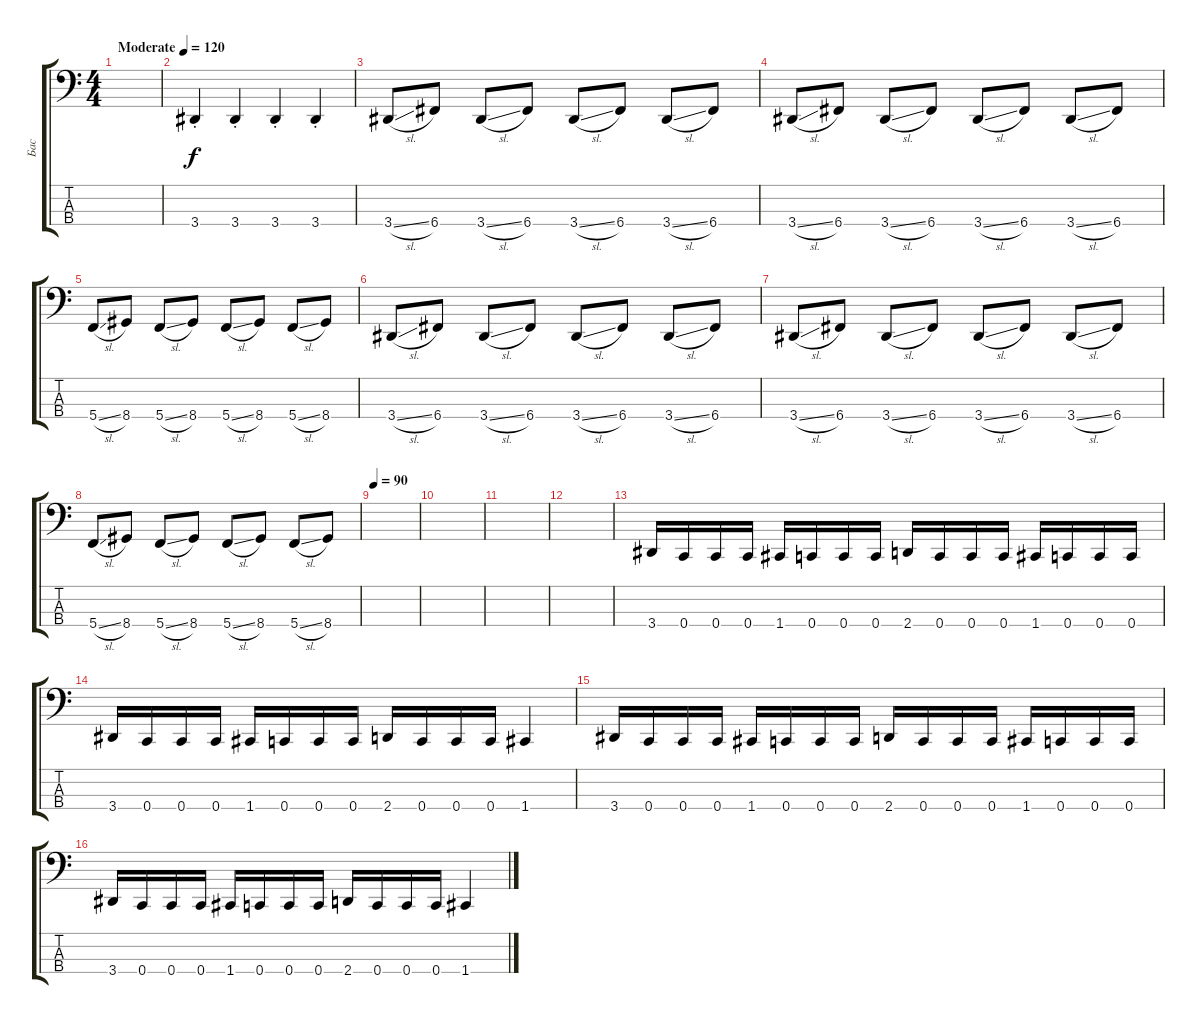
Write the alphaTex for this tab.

\track ("Бас" "Бас") {instrument electricbassfinger}
\staff {score tabs}
\tuning (Eb2 Bb1 F1 C1) {hide}
\ts (4 4)
\tempo (120 "Moderate")
\clef f4
\ks c
|
3.4{st}.4 3.4{st}.4 3.4{st}.4 3.4{st}.4 |
3.4{sl}.8 6.4.8 3.4{sl}.8 6.4.8 3.4{sl}.8 6.4.8 3.4{sl}.8 6.4.8 |
3.4{sl}.8 6.4.8 3.4{sl}.8 6.4.8 3.4{sl}.8 6.4.8 3.4{sl}.8 6.4.8 |
5.4{sl}.8 8.4.8 5.4{sl}.8 8.4.8 5.4{sl}.8 8.4.8 5.4{sl}.8 8.4.8 |
3.4{sl}.8 6.4.8 3.4{sl}.8 6.4.8 3.4{sl}.8 6.4.8 3.4{sl}.8 6.4.8 |
3.4{sl}.8 6.4.8 3.4{sl}.8 6.4.8 3.4{sl}.8 6.4.8 3.4{sl}.8 6.4.8 |
5.4{sl}.8 8.4.8 5.4{sl}.8 8.4.8 5.4{sl}.8 8.4.8 5.4{sl}.8 8.4.8 |
\tempo 90
|
|
|
|
3.4.16 0.4.16 0.4.16 0.4.16 1.4.16 0.4.16 0.4.16 0.4.16 2.4.16 0.4.16 0.4.16 0.4.16 1.4.16 0.4.16 0.4.16 0.4.16 |
3.4.16 0.4.16 0.4.16 0.4.16 1.4.16 0.4.16 0.4.16 0.4.16 2.4.16 0.4.16 0.4.16 0.4.16 1.4.4 |
3.4.16 0.4.16 0.4.16 0.4.16 1.4.16 0.4.16 0.4.16 0.4.16 2.4.16 0.4.16 0.4.16 0.4.16 1.4.16 0.4.16 0.4.16 0.4.16 |
3.4.16 0.4.16 0.4.16 0.4.16 1.4.16 0.4.16 0.4.16 0.4.16 2.4.16 0.4.16 0.4.16 0.4.16 1.4.4
